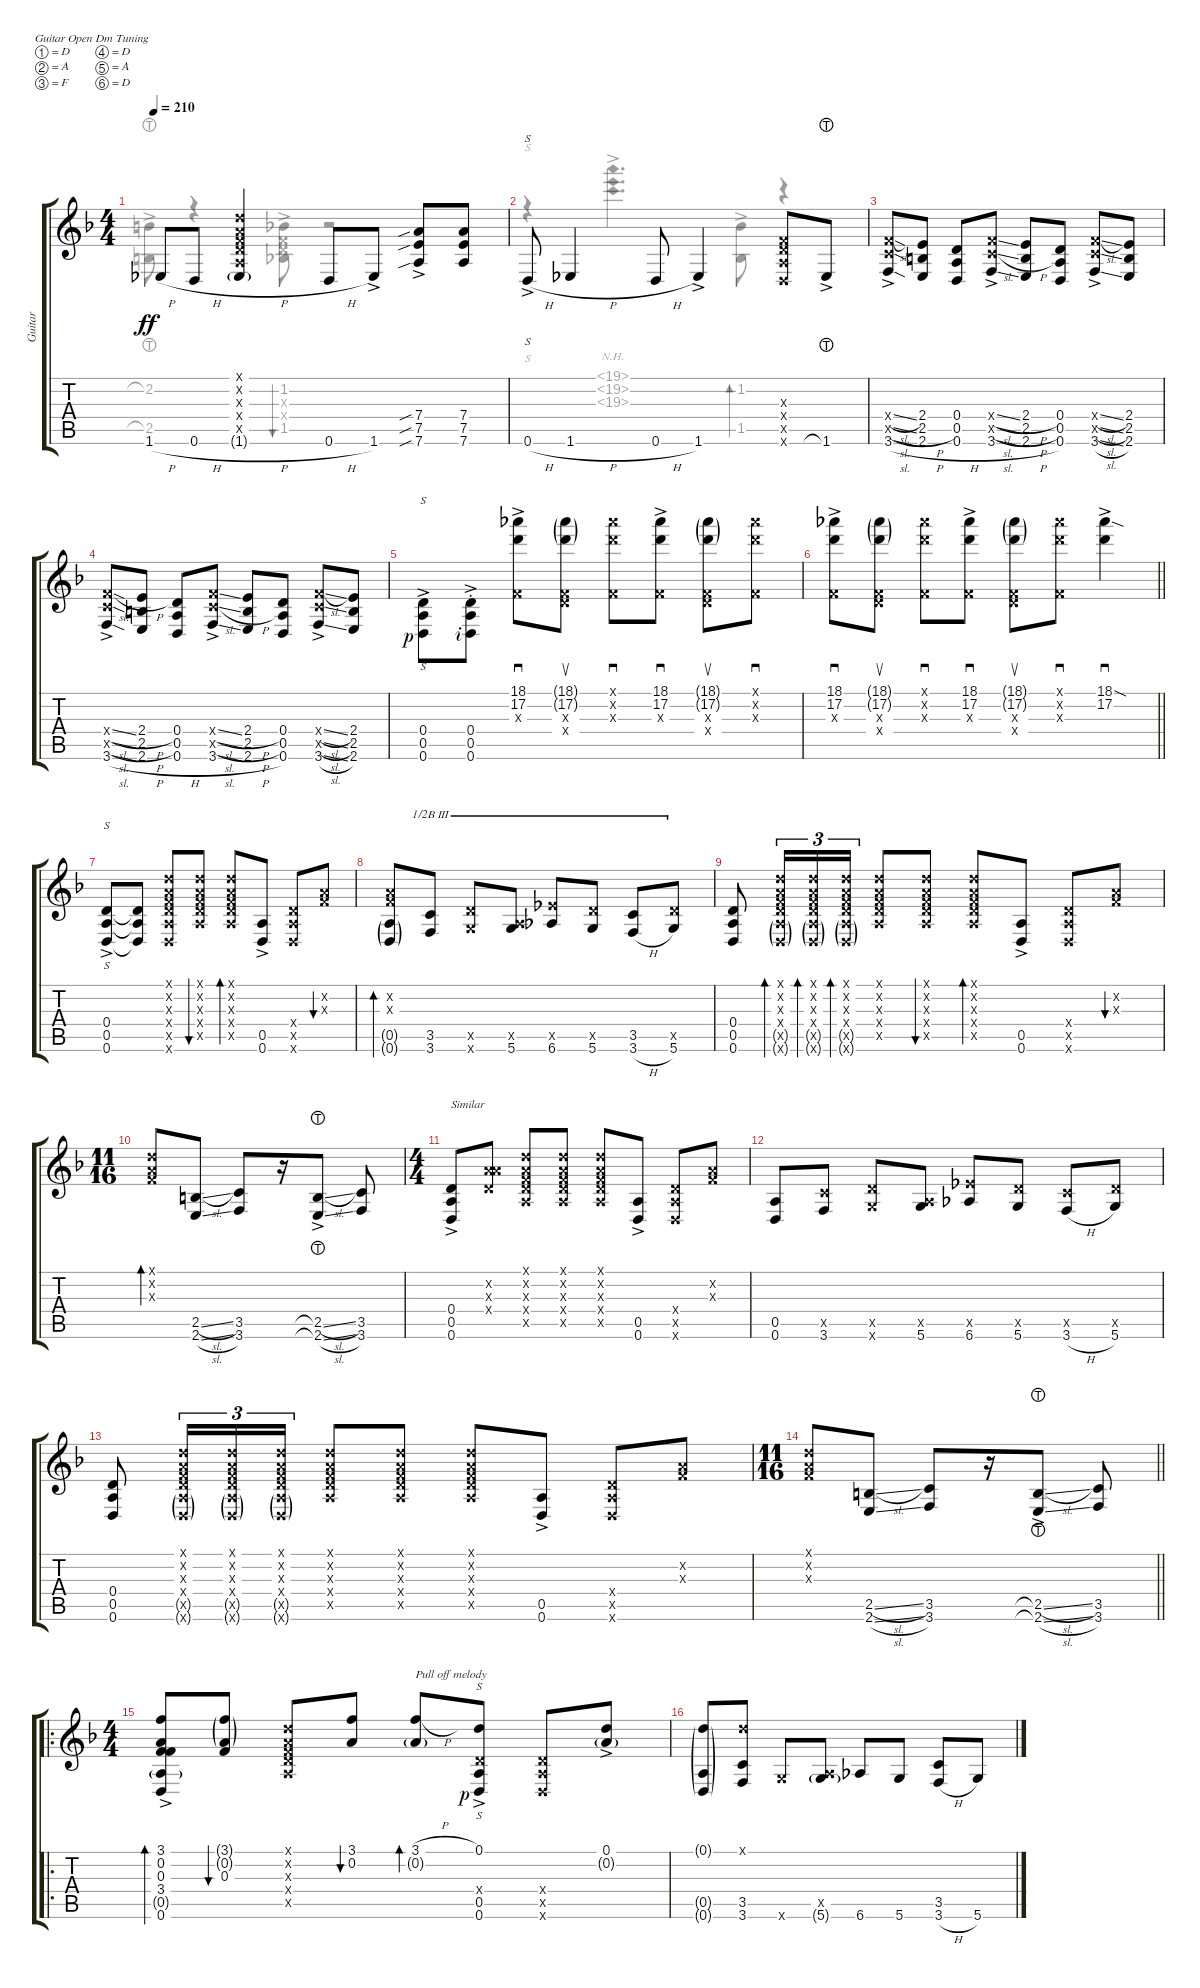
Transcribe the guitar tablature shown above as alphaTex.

\defaultSystemsLayout 2
\bracketExtendMode groupsimilarinstruments
\otherSystemsTrackNameOrientation horizontal
\track ("Steel Guitar" "Guitar") {instrument acousticguitarsteel}
\staff {score tabs}
\tuning (D4 A3 F3 D3 A2 D2)
\voice
\ts (4 4)
\scale
1.03751
\tempo 210
\accidentals auto
\clef g2
\ottava regular
\simile none
\ks dminor
1.6{h t acc b}.8{dy ff beam Up} 0.6{h acc forcenatural}.8{beam Up} (1.6{h g acc b} 0.5{x acc forcenatural} 0.4{x acc forcenatural} 0.3{x acc forcenatural} 0.2{x acc forcenatural} 0.1{x acc forcenatural}).4{beam Up} 0.6{h acc forcenatural}.8{beam Up} 1.6{ac acc b}.8{beam Up} (7.6{sib acc forcenatural} 7.5{sib acc forcenatural} 7.4{sib ac acc forcenatural}).8{beam Up} (7.4{acc forcenatural} 7.5{acc forcenatural} 7.6{acc forcenatural}).8{beam Up} |
\scale
0.962487 0.6{h ac acc forcenatural}.8{s beam Up} 1.6{h acc b}.4{beam Up} 0.6{h acc forcenatural}.8{beam Up} 1.6{ac acc b}.4{beam Up} (0.6{x acc forcenatural} 0.5{x acc forcenatural} 0.4{x acc forcenatural} 0.3{x acc forcenatural}).8{beam Up} 1.6{lht ac acc b}.8{beam Up} |
\scale
1.04787 (3.6{sl ac acc forcenatural} 3.5{sl x acc forcenatural} 3.4{sl x acc forcenatural}).8{beam Up} (2.4{acc forcenatural} 2.5{h acc forcenatural} 2.6{h acc forcenatural}).8{beam Up} (0.6{h acc forcenatural} 0.5{acc forcenatural} 0.4{acc forcenatural}).8{beam Up} (3.4{sl x acc forcenatural} 3.5{sl x acc forcenatural} 3.6{sl ac acc forcenatural}).8{beam Up} (2.6{h acc forcenatural} 2.5{h acc forcenatural} 2.4{h acc forcenatural}).8{beam Up} (0.4{acc forcenatural} 0.5{acc forcenatural} 0.6{acc forcenatural}).8{beam Up} (3.6{sl ac acc forcenatural} 3.5{sl x acc forcenatural} 3.4{sl x acc forcenatural}).8{beam Up} (2.4{acc forcenatural} 2.5{acc forcenatural} 2.6{acc forcenatural}).8{beam Up} |
\scale
0.952125 (3.6{sl ac acc forcenatural} 3.5{sl x acc forcenatural} 3.4{sl x acc forcenatural}).8{beam Up} (2.4{h acc forcenatural} 2.5{h acc forcenatural} 2.6{h acc forcenatural}).8{beam Up} (0.6{h acc forcenatural} 0.5{acc forcenatural} 0.4{acc forcenatural}).8{beam Up} (3.4{sl x acc forcenatural} 3.5{sl x acc forcenatural} 3.6{sl ac acc forcenatural}).8{beam Up} (2.6{h acc forcenatural} 2.5{h acc forcenatural} 2.4{h acc forcenatural}).8{beam Up} (0.4{acc forcenatural} 0.5{acc forcenatural} 0.6{acc forcenatural}).8{beam Up} (3.6{sl ac acc forcenatural} 3.5{sl x acc forcenatural} 3.4{sl x acc forcenatural}).8{beam Up} (2.4{acc forcenatural} 2.5{acc forcenatural} 2.6{acc forcenatural}).8{beam Up} |
\scale
1.05155 (0.6{ac rf 1 acc forcenatural} 0.5{ac acc forcenatural} 0.4{ac acc forcenatural}).8{s beam Down} (0.4{ac st acc forcenatural} 0.5{ac st acc forcenatural} 0.6{ac st rf 2 acc forcenatural}).8{beam Down} (18.1{ac acc b} 17.2{ac acc forcenatural} 0.3{x acc forcenatural}).8{sd beam Down} (17.2{g acc forcenatural} 18.1{g acc b} 0.3{x acc forcenatural} 0.4{x acc forcenatural}).8{su beam Down} (17.2{x acc forcenatural} 18.1{x acc b} 0.3{x acc forcenatural}).8{sd beam Down} (18.1{ac acc b} 17.2{ac acc forcenatural} 0.3{x acc forcenatural}).8{sd beam Down} (17.2{g acc forcenatural} 18.1{g acc b} 0.3{x acc forcenatural} 0.4{x acc forcenatural}).8{su beam Down} (17.2{x acc forcenatural} 18.1{x acc b} 0.3{x acc forcenatural}).8{sd beam Down} |
\scale
0.948449
\barLineRight lightlight
(18.1{ac acc b} 17.2{ac acc forcenatural} 0.3{x acc forcenatural}).8{sd beam Down} (17.2{g acc forcenatural} 18.1{g acc b} 0.3{x acc forcenatural} 0.4{x acc forcenatural}).8{su beam Down} (17.2{x acc forcenatural} 18.1{x acc b} 0.3{x acc forcenatural}).8{sd beam Down} (18.1{ac acc b} 17.2{ac acc forcenatural} 0.3{x acc forcenatural}).8{sd beam Down} (17.2{g acc forcenatural} 18.1{g acc b} 0.3{x acc forcenatural} 0.4{x acc forcenatural}).8{su beam Down} (17.2{x acc forcenatural} 18.1{x acc b} 0.3{x acc forcenatural}).8{sd beam Down} (18.1{sod ac acc b} 17.2{ac acc forcenatural}).4{sd beam Down} |
\scale
1.04787 (0.6{ac acc forcenatural} 0.5{acc forcenatural} 0.4{acc forcenatural}).8{s beam Up} (0.4{t acc forcenatural} 0.5{t acc forcenatural} 0.6{t acc forcenatural}).8{beam Up} (0.5{x acc forcenatural} 0.4{x acc forcenatural} 0.3{x acc forcenatural} 0.2{x acc forcenatural} 0.1{x acc forcenatural} 0.6{x acc forcenatural}).8{beam Up} (0.1{x acc forcenatural} 0.2{x acc forcenatural} 0.3{x acc forcenatural} 0.4{x acc forcenatural} 0.5{x acc forcenatural}).8{bu 30 beam Up} (0.5{x acc forcenatural} 0.4{x acc forcenatural} 0.3{x acc forcenatural} 0.1{x acc forcenatural} 0.2{x acc forcenatural}).8{bd 30 beam Up} (0.6{ac acc forcenatural} 0.5{acc forcenatural}).8{beam Up} (0.4{x acc forcenatural} 0.5{x acc forcenatural} 0.6{x acc forcenatural}).8{beam Up} (0.3{x acc forcenatural} 0.2{x acc forcenatural}).8{bu 30 beam Up} |
\scale
0.952125 (0.6{g acc forcenatural} 0.5{g acc forcenatural} 0.2{x acc forcenatural} 0.3{x acc forcenatural}).8{bd 30 beam Up} (3.6{acc forcenatural} 3.5{acc forcenatural}).8{barre (3 half) beam Up} (5.5{x acc forcenatural} 5.6{x acc forcenatural}).8{barre (3 half) beam Up} (5.6{acc forcenatural} 0.5{x acc forcenatural}).8{barre (3 half) beam Up} (6.6{acc b} 6.5{x acc b}).8{barre (3 half) beam Up} (5.5{x acc forcenatural} 5.6{acc forcenatural}).8{barre (3 half) beam Up} (3.6{h acc forcenatural} 3.5{acc forcenatural}).8{barre (3 half) beam Up} (5.5{x acc forcenatural} 5.6{acc forcenatural}).8{barre (3 half) beam Up} |
\scale
1.01989 (0.6{acc forcenatural} 0.5{acc forcenatural} 0.4{acc forcenatural}).8{beam Up} (0.3{x acc forcenatural} 0.2{x acc forcenatural} 0.1{x acc forcenatural} 0.6{g x acc forcenatural} 0.5{g x acc forcenatural} 0.4{x acc forcenatural}).16{tu (3 2) bd 30 beam Up} (0.3{x acc forcenatural} 0.2{x acc forcenatural} 0.1{x acc forcenatural} 0.4{x acc forcenatural} 0.5{g x acc forcenatural} 0.6{g x acc forcenatural}).16{tu (3 2) bd 30 beam Up} (0.1{x acc forcenatural} 0.2{x acc forcenatural} 0.3{x acc forcenatural} 0.6{g x acc forcenatural} 0.5{g x acc forcenatural} 0.4{x acc forcenatural}).16{tu (3 2) bd 30 beam Up} (0.5{x acc forcenatural} 0.4{x acc forcenatural} 0.3{x acc forcenatural} 0.2{x acc forcenatural} 0.1{x acc forcenatural}).8{beam Up} (0.1{x acc forcenatural} 0.2{x acc forcenatural} 0.3{x acc forcenatural} 0.4{x acc forcenatural} 0.5{x acc forcenatural}).8{bu 30 beam Up} (0.5{x acc forcenatural} 0.4{x acc forcenatural} 0.3{x acc forcenatural} 0.1{x acc forcenatural} 0.2{x acc forcenatural}).8{bd 30 beam Up} (0.6{ac acc forcenatural} 0.5{acc forcenatural}).8{beam Up} (0.4{x acc forcenatural} 0.5{x acc forcenatural} 0.6{x acc forcenatural}).8{beam Up} (0.3{x acc forcenatural} 0.2{x acc forcenatural}).8{bu 30 beam Up} |
\ts (11 16)
\scale
0.980114 (0.3{x acc forcenatural} 0.2{x acc forcenatural} 0.1{x acc forcenatural}).8{bd 30 beam Up} (2.6{sl acc forcenatural} 2.5{sl acc forcenatural}).8{beam Up} (3.5{acc forcenatural} 3.6{acc forcenatural}).8{beam Up} r.16{beam Up} (2.6{sl lht ac acc forcenatural} 2.5{sl lht ac acc forcenatural}).8{beam Up} (3.5{acc forcenatural} 3.6{acc forcenatural}).8{beam Up} |
\ts (4 4)
\scale
1.06642 (0.6{ac acc forcenatural} 0.5{acc forcenatural} 0.4{acc forcenatural}).8{txt "Similar" beam Up} (4.3{x acc forcenatural} 0.4{x acc forcenatural} 0.2{x acc forcenatural}).8{beam Up} (0.5{x acc forcenatural} 0.4{x acc forcenatural} 0.3{x acc forcenatural} 0.2{x acc forcenatural} 0.1{x acc forcenatural}).8{beam Up} (0.1{x acc forcenatural} 0.2{x acc forcenatural} 0.3{x acc forcenatural} 0.4{x acc forcenatural} 0.5{x acc forcenatural}).8{beam Up} (0.5{x acc forcenatural} 0.4{x acc forcenatural} 0.3{x acc forcenatural} 0.1{x acc forcenatural} 0.2{x acc forcenatural}).8{beam Up} (0.6{ac acc forcenatural} 0.5{acc forcenatural}).8{beam Up} (0.4{x acc forcenatural} 0.5{x acc forcenatural} 0.6{x acc forcenatural}).8{beam Up} (0.3{x acc forcenatural} 0.2{x acc forcenatural}).8{beam Up} |
\scale
0.933576 (0.6{acc forcenatural} 0.5{acc forcenatural}).8{beam Up} (3.6{acc forcenatural} 3.5{x acc forcenatural}).8{beam Up} (5.5{x acc forcenatural} 5.6{x acc forcenatural}).8{beam Up} (5.6{acc forcenatural} 0.5{x acc forcenatural}).8{beam Up} (6.6{acc b} 6.5{x acc b}).8{beam Up} (5.5{x acc forcenatural} 5.6{acc forcenatural}).8{beam Up} (3.6{h acc forcenatural} 3.5{x acc forcenatural}).8{beam Up} (5.5{x acc forcenatural} 5.6{acc forcenatural}).8{beam Up} |
\scale
1.01521 (0.6{acc forcenatural} 0.5{acc forcenatural} 0.4{acc forcenatural}).8{beam Up} (0.3{x acc forcenatural} 0.2{x acc forcenatural} 0.1{x acc forcenatural} 0.6{g x acc forcenatural} 0.5{g x acc forcenatural} 0.4{x acc forcenatural}).16{tu (3 2) beam Up} (0.3{x acc forcenatural} 0.2{x acc forcenatural} 0.1{x acc forcenatural} 0.4{x acc forcenatural} 0.5{g x acc forcenatural} 0.6{g x acc forcenatural}).16{tu (3 2) beam Up} (0.1{x acc forcenatural} 0.2{x acc forcenatural} 0.3{x acc forcenatural} 0.6{g x acc forcenatural} 0.5{g x acc forcenatural} 0.4{x acc forcenatural}).16{tu (3 2) beam Up} (0.5{x acc forcenatural} 0.4{x acc forcenatural} 0.3{x acc forcenatural} 0.2{x acc forcenatural} 0.1{x acc forcenatural}).8{beam Up} (0.1{x acc forcenatural} 0.2{x acc forcenatural} 0.3{x acc forcenatural} 0.4{x acc forcenatural} 0.5{x acc forcenatural}).8{beam Up} (0.5{x acc forcenatural} 0.4{x acc forcenatural} 0.3{x acc forcenatural} 0.1{x acc forcenatural} 0.2{x acc forcenatural}).8{beam Up} (0.6{ac acc forcenatural} 0.5{acc forcenatural}).8{beam Up} (0.4{x acc forcenatural} 0.5{x acc forcenatural} 0.6{x acc forcenatural}).8{beam Up} (0.3{x acc forcenatural} 0.2{x acc forcenatural}).8{beam Up} |
\ts (11 16)
\scale
0.984793
\barLineRight lightlight
(0.3{x acc forcenatural} 0.2{x acc forcenatural} 0.1{x acc forcenatural}).8{beam Up} (2.6{sl acc forcenatural} 2.5{sl acc forcenatural}).8{beam Up} (3.5{acc forcenatural} 3.6{acc forcenatural}).8{beam Up} r.16{beam Up} (2.6{sl lht ac acc forcenatural} 2.5{sl lht ac acc forcenatural}).8{beam Up} (3.5{acc forcenatural} 3.6{acc forcenatural}).8{beam Up} |
\ro
\ts (4 4)
\scale
1.07996 (3.1{ac acc forcenatural} 0.6{ac acc forcenatural} 0.2{acc forcenatural} 3.4{acc forcenatural} 0.5{g acc forcenatural} 0.3{acc forcenatural}).8{bd 30 beam Up} (0.3{acc forcenatural} 3.1{g acc forcenatural} 0.2{g acc forcenatural}).8{bu 30 beam Up} (0.5{x acc forcenatural} 0.4{x acc forcenatural} 0.3{x acc forcenatural} 0.2{x acc forcenatural} 0.1{x acc forcenatural}).8{beam Up} (3.1{acc forcenatural} 0.2{acc forcenatural}).8{bu 30 beam Up} (3.1{h acc forcenatural} 0.2{g acc forcenatural}).8{bd 30 txt "Pull off melody" beam Up} (0.6{rf 1 acc forcenatural} 0.5{ac acc forcenatural} 0.1{ac acc forcenatural} 0.4{x acc forcenatural}).8{s beam Up} (0.4{x acc forcenatural} 0.5{x acc forcenatural} 0.6{x acc forcenatural}).8{beam Up} (0.1{ac acc forcenatural} 0.2{g acc forcenatural}).8{beam Up} |
\scale
0.920041 (0.6{g acc forcenatural} 0.5{g acc forcenatural} 0.1{g acc forcenatural}).8{beam Up} (3.6{acc forcenatural} 3.5{acc forcenatural} 0.1{x acc forcenatural}).8{beam Up} 5.6{x acc forcenatural}.8{beam Up} (5.6{g acc forcenatural} 0.5{x acc forcenatural}).8{beam Up} 6.6{acc b}.8{beam Up} 5.6{acc forcenatural}.8{beam Up} (3.6{h acc forcenatural} 3.5{acc forcenatural}).8{beam Up} 5.6{acc forcenatural}.8{beam Up}
\voice
\clef g2
\ottava regular
\simile none
\ks dminor
(2.5{lht ac acc forcenatural} 2.2{lht ac acc forcenatural}).8{dy ff beam Down} r.4{beam Down} (1.5{ac acc b} 1.2{ac acc b} 0.4{x acc forcenatural} 0.3{x acc forcenatural}).8{bu 30 beam Down} r.2{beam Down} |
r.4{s beam Down} (19.3{nh ac acc forcenatural} 19.2{nh ac acc forcenatural} 19.1{nh ac acc forcenatural}).4{d beam Down} (1.5{ac acc b} 1.2{ac acc b}).8{bd 30 beam Down} r.4{beam Down} |
|
|
|
\barLineRight lightlight
|
|
|
|
|
|
|
|
\barLineRight lightlight
|
|
